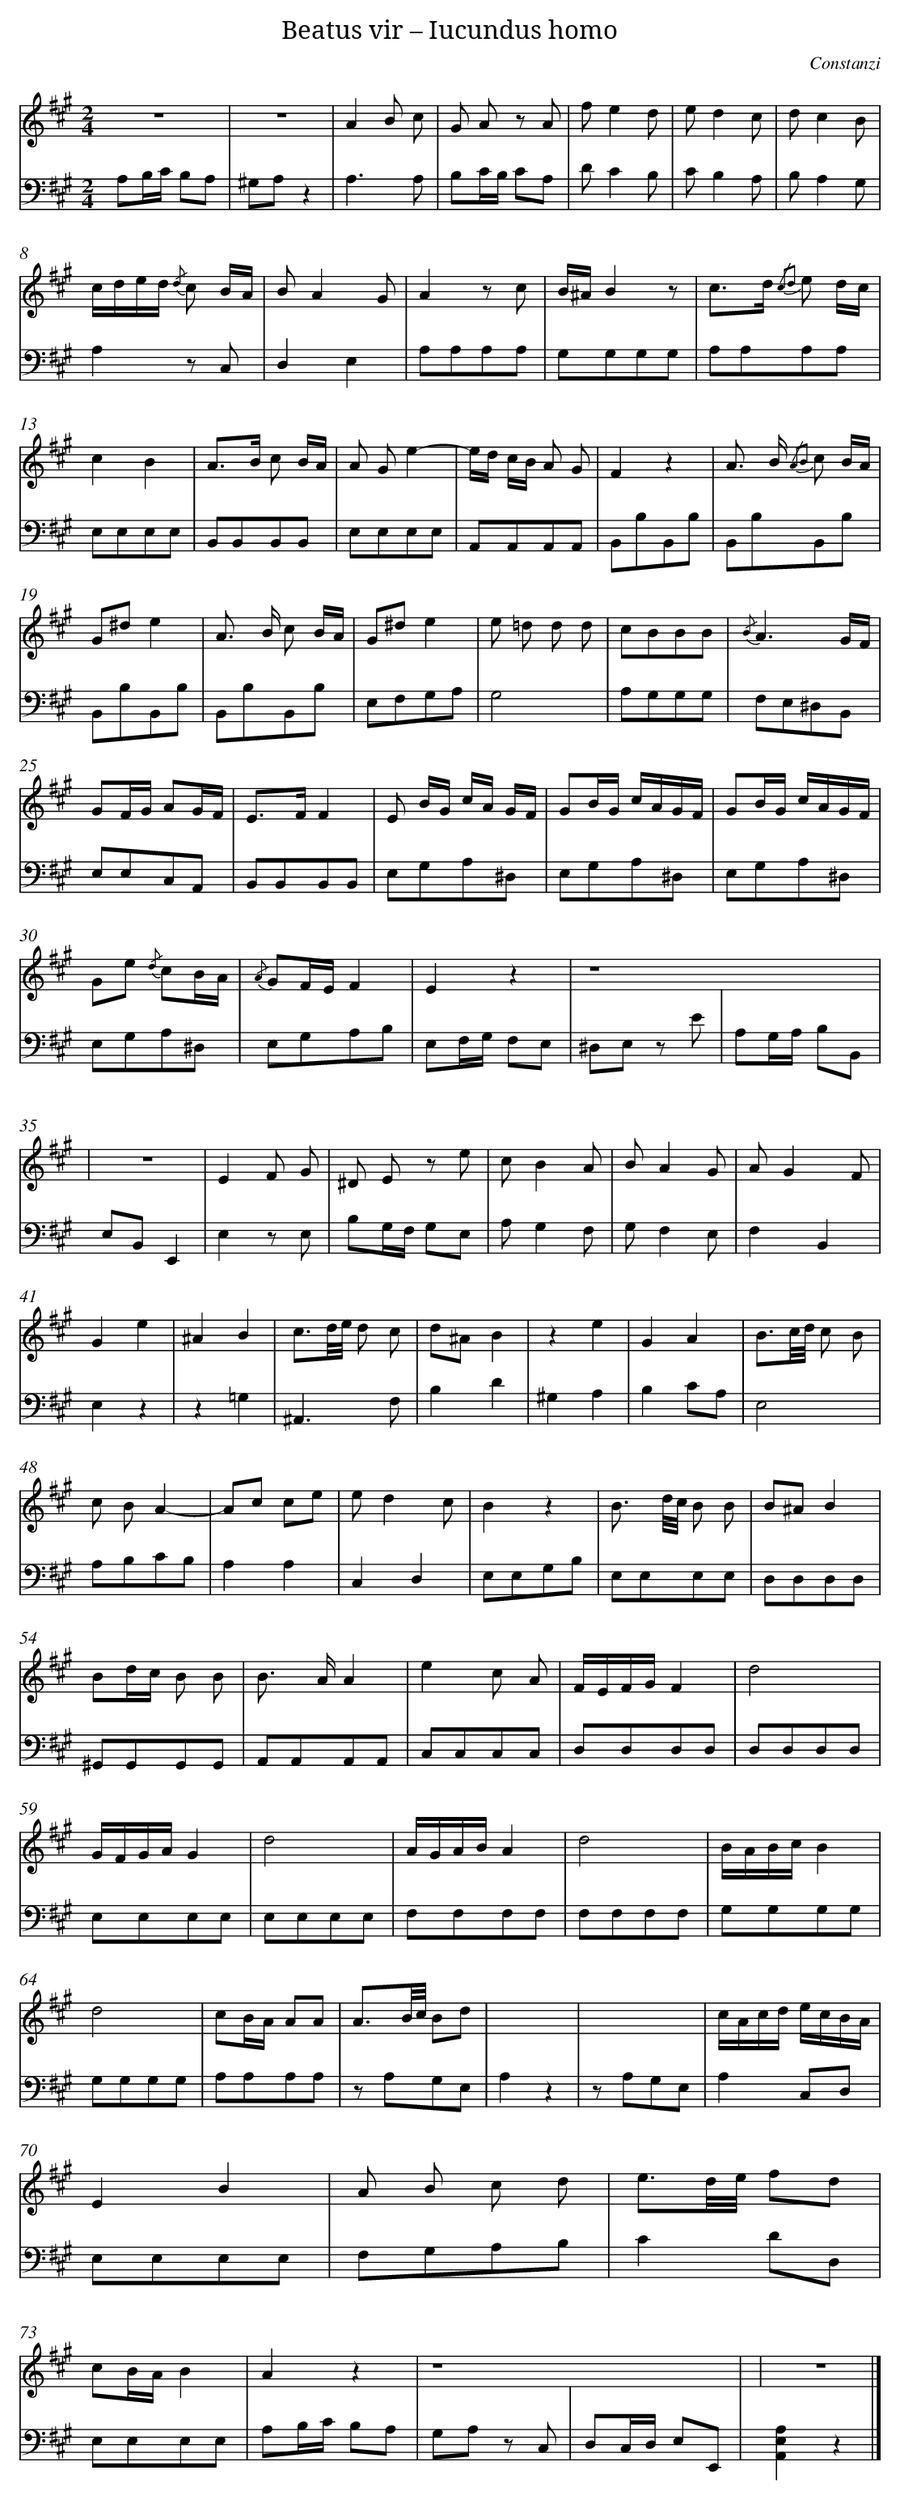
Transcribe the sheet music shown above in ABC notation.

X:1
T: Beatus vir – Iucundus homo
C: Constanzi
L: 1/8
M: 2/4
V: 1
V: 2 clef=alto
V: 3
V: 4 clef=alto
V: 5 clef=tenor
V: 6 clef=bass
V: 7 clef=bass
K: A
[V:1] z4 |
[V:2] x4 |
[V:3] x4 |
[V:4] x4 |
[V:5] x4 |
[V:6] x4 |
[V:7] A,B,/C/ B,A, |
[V:1] z4 |
[V:2] x4 |
[V:3] x4 |
[V:4] x4 |
[V:5] x4 |
[V:6] x4 |
[V:7] ^G,A,z2 |
[V:1] A2B c |
[V:2] x4 |
[V:3] x4 |
[V:4] x4 |
[V:5] x4 |
[V:6] x4 |
[V:7] A,3A, |
[V:1] G A z A |
[V:2] x4 |
[V:3] x4 |
[V:4] x4 |
[V:5] x4 |
[V:6] x4 |
[V:7] B,C/B,/ CA, |
[V:1] fe2d |
[V:2] x4 |
[V:3] x4 |
[V:4] x4 |
[V:5] x4 |
[V:6] x4 |
[V:7] DC2B, |
[V:1] ed2c |
[V:2] x4 |
[V:3] x4 |
[V:4] x4 |
[V:5] x4 |
[V:6] x4 |
[V:7] CB,2A, |
[V:1] dc2B |
[V:2] x4 |
[V:3] x4 |
[V:4] x4 |
[V:5] x4 |
[V:6] x4 |
[V:7] B,A,2G, |
[V:1] c/d/e/d/ {/d} c B/A/ |
[V:2] x4 |
[V:3] x4 |
[V:4] x4 |
[V:5] x4 |
[V:6] x4 |
[V:7] A,2z C, |
[V:1] BA2G |
[V:2] x4 |
[V:3] x4 |
[V:4] x4 |
[V:5] x4 |
[V:6] x4 |
[V:7] D,2E,2 |
[V:1] A2z c |
[V:2] x4 |
[V:3] x4 |
[V:4] x4 |
[V:5] x4 |
[V:6] x4 |
[V:7] A,A,A,A, |
[V:1] B/^A/B2z |
[V:2] x4 |
[V:3] x4 |
[V:4] x4 |
[V:5] x4 |
[V:6] x4 |
[V:7] G,G,G,G, |
[V:1] c>d {/c2d2} e d/c/ |
[V:2] x4 |
[V:3] x4 |
[V:4] x4 |
[V:5] x4 |
[V:6] x4 |
[V:7] A,A,A,A, |
[V:1] c2B2 |
[V:2] x4 |
[V:3] x4 |
[V:4] x4 |
[V:5] x4 |
[V:6] x4 |
[V:7] E,E,E,E, |
[V:1] A>B c B/A/ |
[V:2] x4 |
[V:3] x4 |
[V:4] x4 |
[V:5] x4 |
[V:6] x4 |
[V:7] B,,B,,B,,B,, |
[V:1] A Ge2- |
[V:2] x4 |
[V:3] x4 |
[V:4] x4 |
[V:5] x4 |
[V:6] x4 |
[V:7] E,E,E,E, |
[V:1] e/d/ c/B/ A G |
[V:2] x4 |
[V:3] x4 |
[V:4] x4 |
[V:5] x4 |
[V:6] x4 |
[V:7] A,,A,,A,,A,, |
[V:1] F2z2 |
[V:2] x4 |
[V:3] x4 |
[V:4] x4 |
[V:5] x4 |
[V:6] x4 |
[V:7] B,,B,B,,B, |
[V:1] A> B {/A2B2} c B/A/ |
[V:2] x4 |
[V:3] x4 |
[V:4] x4 |
[V:5] x4 |
[V:6] x4 |
[V:7] B,,B,B,,B, |
[V:1] G^de2 |
[V:2] x4 |
[V:3] x4 |
[V:4] x4 |
[V:5] x4 |
[V:6] x4 |
[V:7] B,,B,B,,B, |
[V:1] A> B c B/A/ |
[V:2] x4 |
[V:3] x4 |
[V:4] x4 |
[V:5] x4 |
[V:6] x4 |
[V:7] B,,B,B,,B, |
[V:1] G^de2 |
[V:2] x4 |
[V:3] x4 |
[V:4] x4 |
[V:5] x4 |
[V:6] x4 |
[V:7] E,F,G,A, |
[V:1] e =d d d |
[V:2] x4 |
[V:3] x4 |
[V:4] x4 |
[V:5] x4 |
[V:6] x4 |
[V:7] G,4 |
[V:1] cBBB |
[V:2] x4 |
[V:3] x4 |
[V:4] x4 |
[V:5] x4 |
[V:6] x4 |
[V:7] A,G,G,G, |
[V:1] {/B}A3G/F/ |
[V:2] x4 |
[V:3] x4 |
[V:4] x4 |
[V:5] x4 |
[V:6] x4 |
[V:7] F,E,^D,B,, |
[V:1] GF/G/ AG/F/ |
[V:2] x4 |
[V:3] x4 |
[V:4] x4 |
[V:5] x4 |
[V:6] x4 |
[V:7] E,E,C,A,, |
[V:1] E>FF2 |
[V:2] x4 |
[V:3] x4 |
[V:4] x4 |
[V:5] x4 |
[V:6] x4 |
[V:7] B,,B,,B,,B,, |
[V:1] E B/G/ c/A/ G/F/ |
[V:2] x4 |
[V:3] x4 |
[V:4] x4 |
[V:5] x4 |
[V:6] x4 |
[V:7] E,G,A,^D, |
[V:1] GB/G/ c/A/G/F/ |
[V:2] x4 |
[V:3] x4 |
[V:4] x4 |
[V:5] x4 |
[V:6] x4 |
[V:7] E,G,A,^D, |
[V:1] GB/G/ c/A/G/F/ |
[V:2] x4 |
[V:3] x4 |
[V:4] x4 |
[V:5] x4 |
[V:6] x4 |
[V:7] E,G,A,^D, |
[V:1] Ge {/d} cB/A/ |
[V:2] x4 |
[V:3] x4 |
[V:4] x4 |
[V:5] x4 |
[V:6] x4 |
[V:7] E,G,A,^D, |
[V:1] {/A} GF/E/F2 |
[V:2] x4 |
[V:3] x4 |
[V:4] x4 |
[V:5] x4 |
[V:6] x4 |
[V:7] E,G,A,B, |
[V:1] E2z2 |
[V:2] x4 |
[V:3] x4 |
[V:4] x4 |
[V:5] x4 |
[V:6] x4 |
[V:7] E,F,/G,/ F,E, |
[V:1] z8 |
[V:2] x4 |
[V:3] x4 |
[V:4] x4 |
[V:5] x4 |
[V:6] x4 |
[V:7] ^D,E, z E |
[V:1]  |
[V:2] x4 |
[V:3] x4 |
[V:4] x4 |
[V:5] x4 |
[V:6] x4 |
[V:7] A,G,/A,/ B,B,, |
[V:1] z4 |
[V:2] x4 |
[V:3] x4 |
[V:4] x4 |
[V:5] x4 |
[V:6] x4 |
[V:7] E,B,,E,,2 |
[V:1] E2F G |
[V:2] x4 |
[V:3] x4 |
[V:4] x4 |
[V:5] x4 |
[V:6] x4 |
[V:7] E,2z E, |
[V:1] ^D E z e |
[V:2] x4 |
[V:3] x4 |
[V:4] x4 |
[V:5] x4 |
[V:6] x4 |
[V:7] B,G,/F,/ G,E, |
[V:1] cB2A |
[V:2] x4 |
[V:3] x4 |
[V:4] x4 |
[V:5] x4 |
[V:6] x4 |
[V:7] A,G,2F, |
[V:1] BA2G |
[V:2] x4 |
[V:3] x4 |
[V:4] x4 |
[V:5] x4 |
[V:6] x4 |
[V:7] G,F,2E, |
[V:1] AG2F |
[V:2] x4 |
[V:3] x4 |
[V:4] x4 |
[V:5] x4 |
[V:6] x4 |
[V:7] F,2B,,2 |
[V:1] G2e2 |
[V:2] x4 |
[V:3] x4 |
[V:4] x4 |
[V:5] x4 |
[V:6] x4 |
[V:7] E,2z2 |
[V:1] ^A2B2 |
[V:2] x4 |
[V:3] x4 |
[V:4] x4 |
[V:5] x4 |
[V:6] x4 |
[V:7] z2=G,2 |
[V:1] c3/d//e// d c |
[V:2] x4 |
[V:3] x4 |
[V:4] x4 |
[V:5] x4 |
[V:6] x4 |
[V:7] ^A,,3F, |
[V:1] d^AB2 |
[V:2] x4 |
[V:3] x4 |
[V:4] x4 |
[V:5] x4 |
[V:6] x4 |
[V:7] B,2D2 |
[V:1] z2e2 |
[V:2] x4 |
[V:3] x4 |
[V:4] x4 |
[V:5] x4 |
[V:6] x4 |
[V:7] ^G,2A,2 |
[V:1] G2A2 |
[V:2] x4 |
[V:3] x4 |
[V:4] x4 |
[V:5] x4 |
[V:6] x4 |
[V:7] B,2CA, |
[V:1] B3/c//d// c B |
[V:2] x4 |
[V:3] x4 |
[V:4] x4 |
[V:5] x4 |
[V:6] x4 |
[V:7] E,4 |
[V:1] c BA2- |
[V:2] x4 |
[V:3] x4 |
[V:4] x4 |
[V:5] x4 |
[V:6] x4 |
[V:7] A,B,CB, |
[V:1] Ac ce |
[V:2] x4 |
[V:3] x4 |
[V:4] x4 |
[V:5] x4 |
[V:6] x4 |
[V:7] A,2A,2 |
[V:1] ed2c |
[V:2] x4 |
[V:3] x4 |
[V:4] x4 |
[V:5] x4 |
[V:6] x4 |
[V:7] C,2D,2 |
[V:1] B2z2 |
[V:2] x4 |
[V:3] x4 |
[V:4] x4 |
[V:5] x4 |
[V:6] x4 |
[V:7] E,E,G,B, |
[V:1] B3/ d//c// B B |
[V:2] x4 |
[V:3] x4 |
[V:4] x4 |
[V:5] x4 |
[V:6] x4 |
[V:7] E,E,E,E, |
[V:1] B^AB2 |
[V:2] x4 |
[V:3] x4 |
[V:4] x4 |
[V:5] x4 |
[V:6] x4 |
[V:7] D,D,D,D, |
[V:1] Bd/c/ B B |
[V:2] x4 |
[V:3] x4 |
[V:4] x4 |
[V:5] x4 |
[V:6] x4 |
[V:7] ^G,,G,,G,,G,, |
[V:1] B> AA2 |
[V:2] x4 |
[V:3] x4 |
[V:4] x4 |
[V:5] x4 |
[V:6] x4 |
[V:7] A,,A,,A,,A,, |
[V:1] e2c A |
[V:2] x4 |
[V:3] x4 |
[V:4] x4 |
[V:5] x4 |
[V:6] x4 |
[V:7] C,C,C,C, |
[V:1] F/E/F/G/F2 |
[V:2] x4 |
[V:3] x4 |
[V:4] x4 |
[V:5] x4 |
[V:6] x4 |
[V:7] D,D,D,D, |
[V:1] d4 |
[V:2] x4 |
[V:3] x4 |
[V:4] x4 |
[V:5] x4 |
[V:6] x4 |
[V:7] D,D,D,D, |
[V:1] G/F/G/A/G2 |
[V:2] x4 |
[V:3] x4 |
[V:4] x4 |
[V:5] x4 |
[V:6] x4 |
[V:7] E,E,E,E, |
[V:1] d4 |
[V:2] x4 |
[V:3] x4 |
[V:4] x4 |
[V:5] x4 |
[V:6] x4 |
[V:7] E,E,E,E, |
[V:1] A/G/A/B/A2 |
[V:2] x4 |
[V:3] x4 |
[V:4] x4 |
[V:5] x4 |
[V:6] x4 |
[V:7] F,F,F,F, |
[V:1] d4 |
[V:2] x4 |
[V:3] x4 |
[V:4] x4 |
[V:5] x4 |
[V:6] x4 |
[V:7] F,F,F,F, |
[V:1] B/A/B/c/B2 |
[V:2] x4 |
[V:3] x4 |
[V:4] x4 |
[V:5] x4 |
[V:6] x4 |
[V:7] G,G,G,G, |
[V:1] d4 |
[V:2] x4 |
[V:3] x4 |
[V:4] x4 |
[V:5] x4 |
[V:6] x4 |
[V:7] G,G,G,G, |
[V:1] cB/A/ AA |
[V:2] x4 |
[V:3] x4 |
[V:4] x4 |
[V:5] x4 |
[V:6] x4 |
[V:7] A,A,A,A, |
[V:1] A3/B//c// Bd |
[V:2] x4 |
[V:3] x4 |
[V:4] x4 |
[V:5] x4 |
[V:6] x4 |
[V:7] z A,G,E, |
[V:1] x4 |
[V:2] x4 |
[V:3] x4 |
[V:4] x4 |
[V:5] x4 |
[V:6] x4 |
[V:7] A,2z2 |
[V:1] x4 |
[V:2] x4 |
[V:3] x4 |
[V:4] x4 |
[V:5] x4 |
[V:6] x4 |
[V:7] z A,G,E, |
[V:1] c/A/c/d/ e/c/B/A/ |
[V:2] x4 |
[V:3] x4 |
[V:4] x4 |
[V:5] x4 |
[V:6] x4 |
[V:7] A,2C,D, |
[V:1] E2B2 |
[V:2] x4 |
[V:3] x4 |
[V:4] x4 |
[V:5] x4 |
[V:6] x4 |
[V:7] E,E,E,E, |
[V:1] A B c d |
[V:2] x4 |
[V:3] x4 |
[V:4] x4 |
[V:5] x4 |
[V:6] x4 |
[V:7] F,G,A,B, |
[V:1] e3/d//e// fd |
[V:2] x4 |
[V:3] x4 |
[V:4] x4 |
[V:5] x4 |
[V:6] x4 |
[V:7] C2DD, |
[V:1] cB/A/B2 |
[V:2] x4 |
[V:3] x4 |
[V:4] x4 |
[V:5] x4 |
[V:6] x4 |
[V:7] E,E,E,E, |
[V:1] A2z2 |
[V:2] x4 |
[V:3] x4 |
[V:4] x4 |
[V:5] x4 |
[V:6] x4 |
[V:7] A,B,/C/ B,A, |
[V:1] z8 |
[V:2] x4 |
[V:3] x4 |
[V:4] x4 |
[V:5] x4 |
[V:6] x4 |
[V:7] G,A, z C, |
[V:1]  |
[V:2] x4 |
[V:3] x4 |
[V:4] x4 |
[V:5] x4 |
[V:6] x4 |
[V:7] D,C,/D,/ E,E,, |
[V:1] z4 |]
[V:2] x4 |]
[V:3] x4 |]
[V:4] x4 |]
[V:5] x4 |]
[V:6] x4 |]
[V:7] [A,2E,2A,,2]z2 |]
